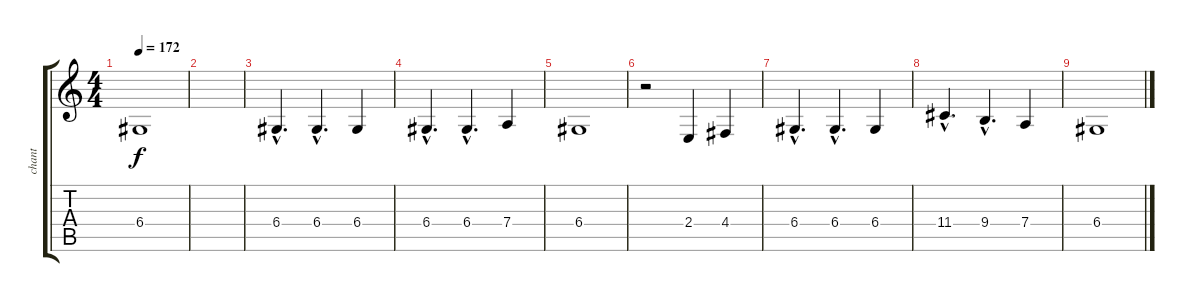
\track ("chant" "chant") {instrument choiraahs}
\staff {score tabs}
\tuning (E4 B3 G3 D3 A2 E2) {hide}
\ts (4 4)
\tempo 172
\clef g2
\ks c
6.4.1{dy f} |
|
6.4{hac}.4{d} 6.4{hac}.4{d} 6.4.4 |
6.4{hac}.4{d} 6.4{hac}.4{d} 7.4.4 |
6.4.1 |
r.2 2.4.4 4.4.4 |
6.4{hac}.4{d} 6.4{hac}.4{d} 6.4.4 |
11.4{hac}.4{d} 9.4{hac}.4{d} 7.4.4 |
6.4.1
